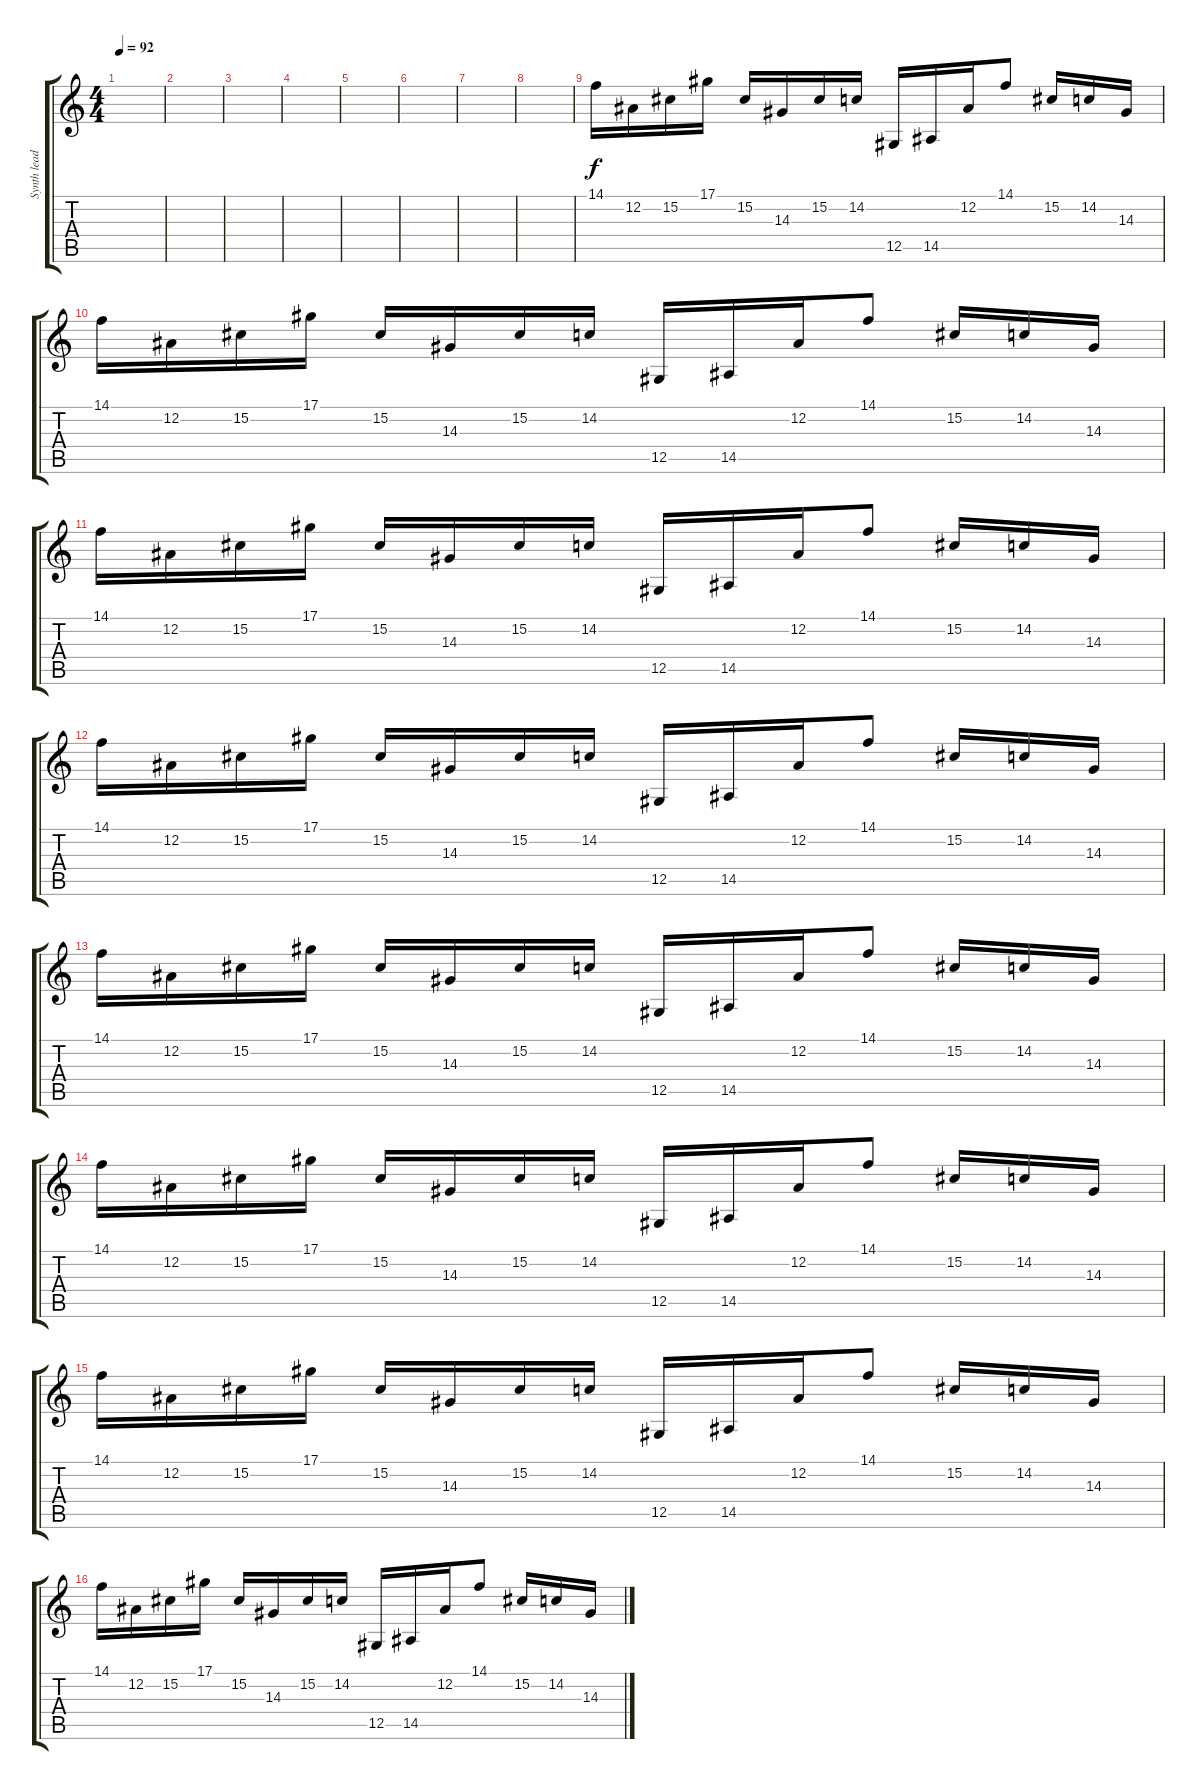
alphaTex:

\track ("Synth lead" "Synth lead") {instrument lead3calliope}
\staff {score tabs}
\tuning (Eb4 Bb3 Gb3 Db3 Ab2 Eb2) {hide}
\ts (4 4)
\tempo 92
\clef g2
\ks c
|
|
|
|
|
|
|
|
14.1.16{volume 16 instrument synthstrings2} 12.2.16 15.2.16 17.1.16 15.2.16 14.3.16 15.2.16 14.2.16 12.5.16 14.5.16 12.2.16 14.1.8 15.2.16 14.2.16 14.3.16 |
14.1.16 12.2.16 15.2.16 17.1.16 15.2.16 14.3.16 15.2.16 14.2.16 12.5.16 14.5.16 12.2.16 14.1.8 15.2.16 14.2.16 14.3.16 |
14.1.16 12.2.16 15.2.16 17.1.16 15.2.16 14.3.16 15.2.16 14.2.16 12.5.16 14.5.16 12.2.16 14.1.8 15.2.16 14.2.16 14.3.16 |
14.1.16 12.2.16 15.2.16 17.1.16 15.2.16 14.3.16 15.2.16 14.2.16 12.5.16 14.5.16 12.2.16 14.1.8 15.2.16 14.2.16 14.3.16 |
14.1.16 12.2.16 15.2.16 17.1.16 15.2.16 14.3.16 15.2.16 14.2.16 12.5.16 14.5.16 12.2.16 14.1.8 15.2.16 14.2.16 14.3.16 |
14.1.16 12.2.16 15.2.16 17.1.16 15.2.16 14.3.16 15.2.16 14.2.16 12.5.16 14.5.16 12.2.16 14.1.8 15.2.16 14.2.16 14.3.16 |
14.1.16 12.2.16 15.2.16 17.1.16 15.2.16 14.3.16 15.2.16 14.2.16 12.5.16 14.5.16 12.2.16 14.1.8 15.2.16 14.2.16 14.3.16 |
14.1.16 12.2.16 15.2.16 17.1.16 15.2.16 14.3.16 15.2.16 14.2.16 12.5.16 14.5.16 12.2.16 14.1.8 15.2.16 14.2.16 14.3.16
